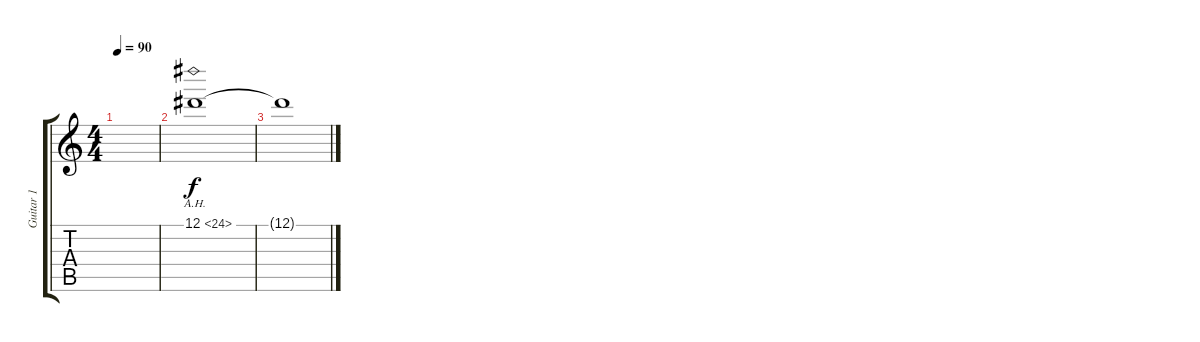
\track ("Guitar 1" "Guitar 1") {instrument overdrivenguitar}
\staff {score tabs}
\tuning (Eb4 Bb3 Gb3 Db3 Ab2 Eb2) {hide}
\ts (4 4)
\tempo 90
\clef g2
\ks c
|
12.1{ah 12}.1 |
12.1{t}.1{volume 0}
